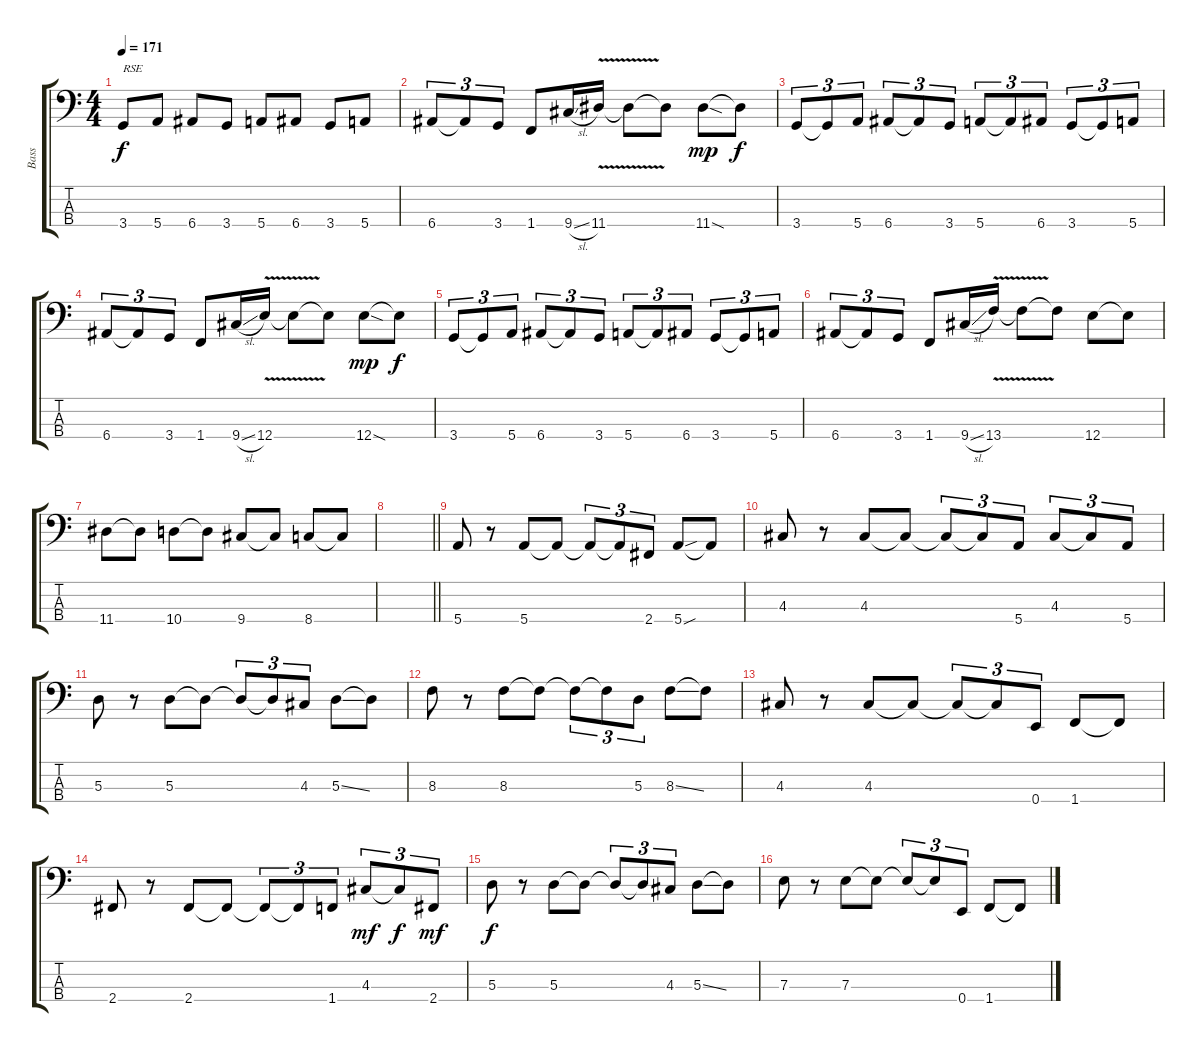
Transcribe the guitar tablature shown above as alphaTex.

\track ("Bass" "Bass") {instrument electricbassfinger}
\staff {score tabs}
\tuning (G2 D2 A1 E1) {hide}
\ts (4 4)
\section ("" "")
\tempo 171
\clef f4
\ks c
3.4.8{txt "RSE" dy f instrument electricbassfinger} 5.4.8 6.4.8 3.4.8 5.4.8 6.4.8 3.4.8 5.4.8 |
6.4.8{tu (3 2)} 6.4{t}.8{tu (3 2)} 3.4.8{tu (3 2)} 1.4.8 9.4{sl}.16 11.4{v}.16 11.4{t}.8 11.4{t}.8 11.4{sod}.8{dy mp} 11.4{t}.8{dy f} |
3.4.8{tu (3 2)} 3.4{t}.8{tu (3 2)} 5.4.8{tu (3 2)} 6.4.8{tu (3 2)} 6.4{t}.8{tu (3 2)} 3.4.8{tu (3 2)} 5.4.8{tu (3 2)} 5.4{t}.8{tu (3 2)} 6.4.8{tu (3 2)} 3.4.8{tu (3 2)} 3.4{t}.8{tu (3 2)} 5.4.8{tu (3 2)} |
6.4.8{tu (3 2)} 6.4{t}.8{tu (3 2)} 3.4.8{tu (3 2)} 1.4.8 9.4{sl}.16 12.4{v}.16 12.4{t}.8 12.4{t}.8 12.4{sod}.8{dy mp} 12.4{t}.8{dy f} |
3.4.8{tu (3 2)} 3.4{t}.8{tu (3 2)} 5.4.8{tu (3 2)} 6.4.8{tu (3 2)} 6.4{t}.8{tu (3 2)} 3.4.8{tu (3 2)} 5.4.8{tu (3 2)} 5.4{t}.8{tu (3 2)} 6.4.8{tu (3 2)} 3.4.8{tu (3 2)} 3.4{t}.8{tu (3 2)} 5.4.8{tu (3 2)} |
6.4.8{tu (3 2)} 6.4{t}.8{tu (3 2)} 3.4.8{tu (3 2)} 1.4.8 9.4{sl}.16 13.4{v}.16 13.4{t}.8 13.4{t}.8 12.4.8 12.4{t}.8 |
11.4.8 11.4{t}.8 10.4.8 10.4{t}.8 9.4.8 9.4{t}.8 8.4.8 8.4{t}.8 |
\barLineRight lightlight
|
\section ("" "")
5.4.8 r.8 5.4.8 5.4{t}.8 5.4{t}.8{tu (3 2)} 5.4{t}.8{tu (3 2)} 2.4.8{tu (3 2)} 5.4{sou}.8 5.4{t}.8 |
4.3.8 r.8 4.3.8 4.3{t}.8 4.3{t}.8{tu (3 2)} 4.3{t}.8{tu (3 2)} 5.4.8{tu (3 2)} 4.3.8{tu (3 2)} 4.3{t}.8{tu (3 2)} 5.4.8{tu (3 2)} |
5.3.8 r.8 5.3.8 5.3{t}.8 5.3{t}.8{tu (3 2)} 5.3{t}.8{tu (3 2)} 4.3.8{tu (3 2)} 5.3{ss}.8 5.3{t}.8 |
8.3.8 r.8 8.3.8 8.3{t}.8 8.3{t}.8{tu (3 2)} 8.3{t}.8{tu (3 2)} 5.3.8{tu (3 2)} 8.3{ss}.8 8.3{t}.8 |
4.3.8 r.8 4.3.8 4.3{t}.8 4.3{t}.8{tu (3 2)} 4.3{t}.8{tu (3 2)} 0.4.8{tu (3 2)} 1.4.8 1.4{t}.8 |
2.4.8 r.8 2.4.8 2.4{t}.8 2.4{t}.8{tu (3 2)} 2.4{t}.8{tu (3 2)} 1.4.8{tu (3 2)} 4.3.8{tu (3 2) dy mf} 4.3{t}.8{tu (3 2) dy f} 2.4.8{tu (3 2) dy mf} |
5.3.8{dy f} r.8 5.3.8 5.3{t}.8 5.3{t}.8{tu (3 2)} 5.3{t}.8{tu (3 2)} 4.3.8{tu (3 2)} 5.3{ss}.8 5.3{t}.8 |
7.3.8 r.8 7.3.8 7.3{t}.8 7.3{t}.8{tu (3 2)} 7.3{t}.8{tu (3 2)} 0.4.8{tu (3 2)} 1.4.8 1.4{t}.8
